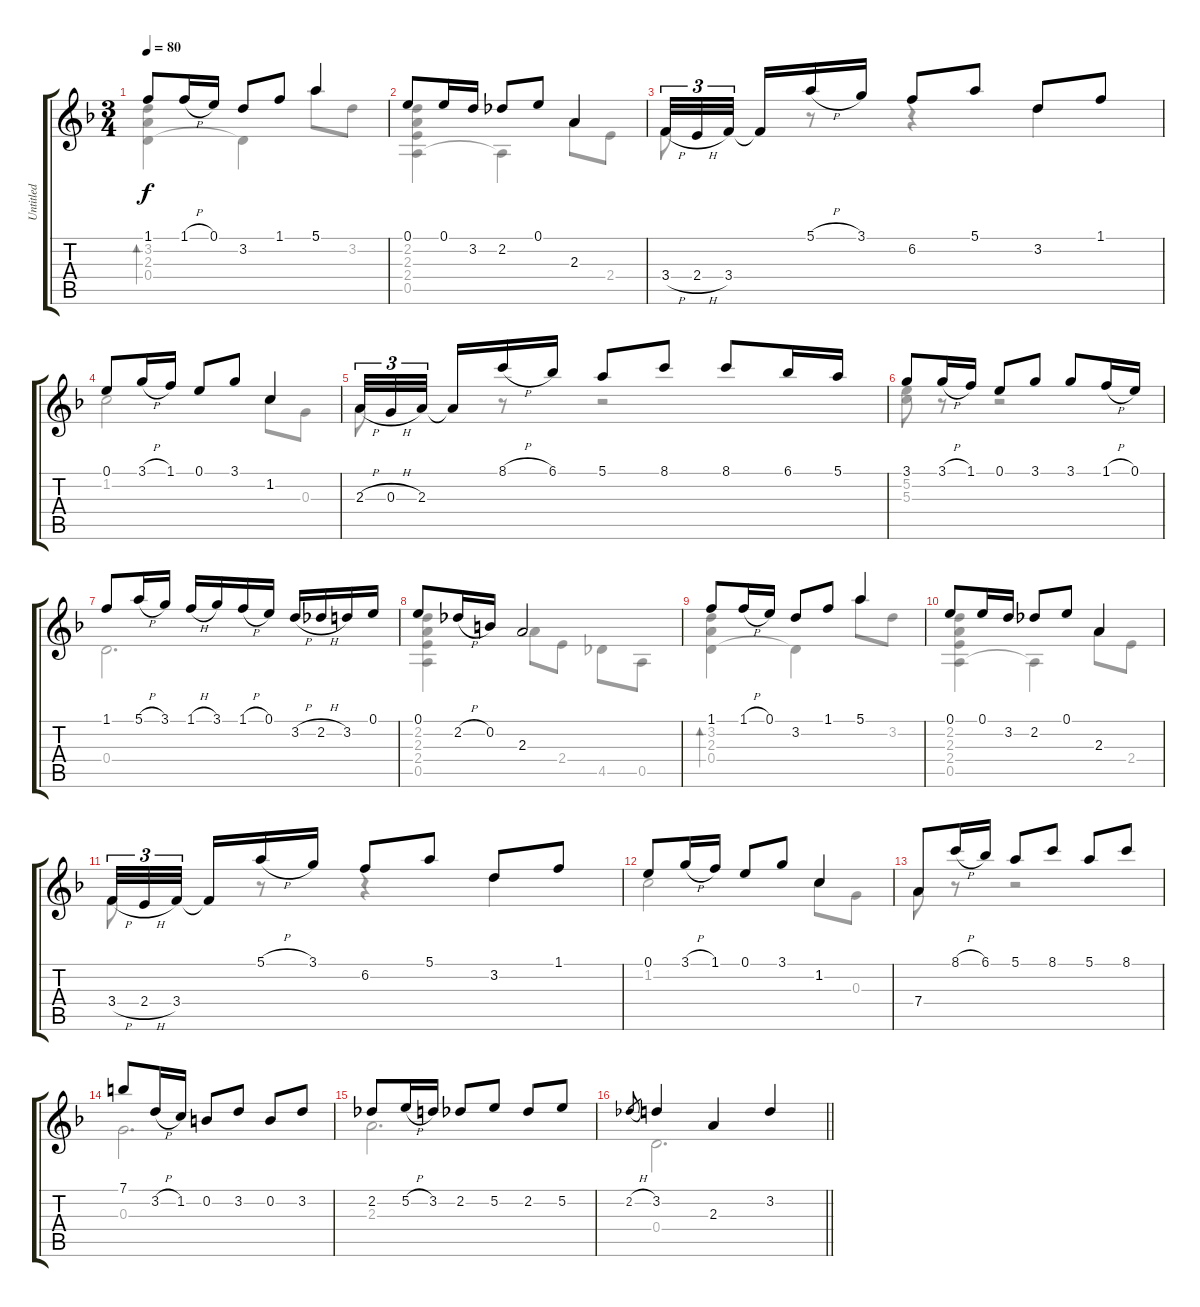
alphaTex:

\track ("Untitled" "Untitled") {instrument acousticguitarnylon}
\staff {score tabs}
\tuning (E4 B3 G3 D3 A2 E2) {hide}
\voice
\ts (3 4)
\tempo 80
\clef g2
\ks f
1.1.8{dy f} 1.1{h}.16 0.1.16 3.2.8 1.1.8 5.1.4 |
0.1.8 0.1.16 3.2.16 2.2.8 0.1.8 2.3.4 |
3.4{h}.32{tu (3 2)} 2.4{h}.32{tu (3 2)} 3.4.32{tu (3 2) beam splitsecondary} 3.4{t}.16 5.1{h}.16 3.1.16 6.2.8 5.1.8 3.2.8 1.1.8 |
0.1.8 3.1{h}.16 1.1.16 0.1.8 3.1.8 1.2.4 |
2.3{h}.32{tu (3 2)} 0.3{h}.32{tu (3 2)} 2.3.32{tu (3 2) beam splitsecondary} 2.3{t}.16 8.1{h}.16 6.1.16 5.1.8 8.1.8 8.1.8 6.1.16 5.1.16 |
3.1.8 3.1{h}.16 1.1.16 0.1.8 3.1.8 3.1.8 1.1{h}.16 0.1.16 |
1.1.8 5.1{h}.16 3.1.16 1.1{h}.16 3.1.16 1.1{h}.16 0.1.16 3.2{h}.16 2.2{h}.16 3.2.16 0.1.16 |
0.1.8 2.2{h}.16 0.2.16 2.3.2 |
1.1.8 1.1{h}.16 0.1.16 3.2.8 1.1.8 5.1.4 |
0.1.8 0.1.16 3.2.16 2.2.8 0.1.8 2.3.4 |
3.4{h}.32{tu (3 2)} 2.4{h}.32{tu (3 2)} 3.4.32{tu (3 2) beam splitsecondary} 3.4{t}.16 5.1{h}.16 3.1.16 6.2.8 5.1.8 3.2.8 1.1.8 |
0.1.8 3.1{h}.16 1.1.16 0.1.8 3.1.8 1.2.4 |
7.4.8 8.1{h}.16 6.1.16 5.1.8 8.1.8 5.1.8 8.1.8 |
7.1.8 3.2{h}.16 1.2.16 0.2.8 3.2.8 0.2.8 3.2.8 |
2.2.8 5.2{h}.16 3.2.16 2.2.8 5.2.8 2.2.8 5.2.8 |
\barLineRight lightlight
2.2{h}.8{gr} 3.2.4 2.3.4 3.2.4
\voice
\clef g2
\ottava regular
\simile none
\ks f
(3.2 2.3 0.4).4{bd 30 dy f} 0.4{t}.4 5.1.8 3.2.8 |
(2.2 2.3 2.4 0.5).4 0.5{t}.4 2.3.8 2.4.8 |
3.4.8 r.8 r.4 3.2.4 |
1.2.2 1.2.8 0.3.8 |
2.3.8 r.8 r.2 |
(5.2 5.3).8 r.8 r.2 |
0.4.2{d} |
(2.2 2.3 2.4 0.5).4 2.3.8 2.4.8 4.5.8 0.5.8 |
(3.2 2.3 0.4).4{bd 30} 0.4{t}.4 5.1.8 3.2.8 |
(2.2 2.3 2.4 0.5).4 0.5{t}.4 2.3.8 2.4.8 |
3.4.8 r.8 r.4 3.2.4 |
1.2.2 1.2.8 0.3.8 |
7.4.8 r.8 r.2 |
0.3.2{d} |
2.3.2{d} |
\barLineRight lightlight
0.4.2{d}
